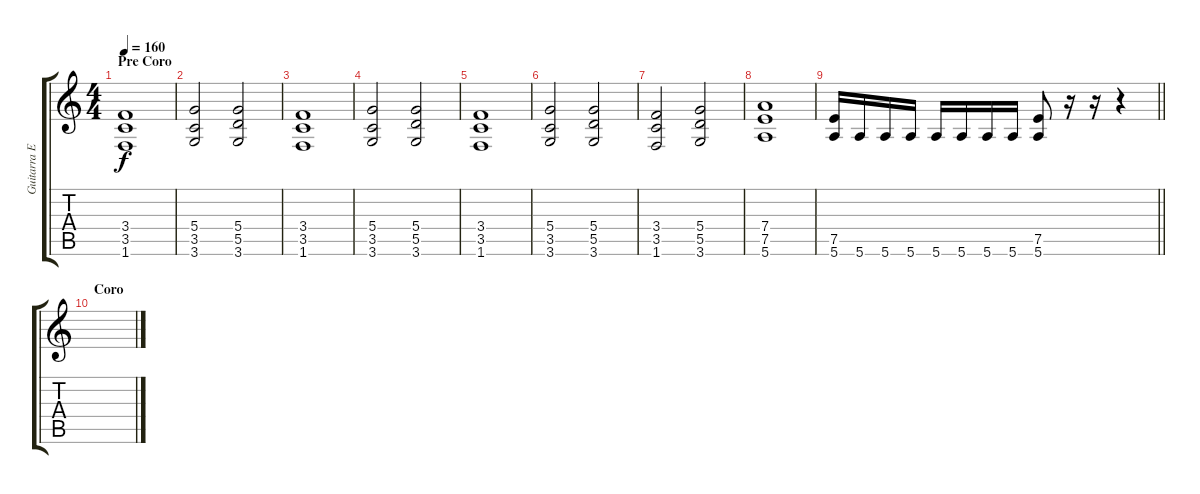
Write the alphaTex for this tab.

\track ("Guitarra Extra" "Guitarra E") {instrument distortionguitar}
\staff {score tabs}
\tuning (E4 B3 G3 D3 A2 E2) {hide}
\ts (4 4)
\section ("" "Pre Coro")
\tempo 160
\clef g2
\ks c
(3.4 3.5 1.6).1{dy f} |
(5.4 3.5 3.6).2 (5.4 5.5 3.6).2 |
(3.4 3.5 1.6).1 |
(5.4 3.5 3.6).2 (5.4 5.5 3.6).2 |
(3.4 3.5 1.6).1 |
(5.4 3.5 3.6).2 (5.4 5.5 3.6).2 |
(3.4 3.5 1.6).2 (5.4 5.5 3.6).2 |
(7.4 7.5 5.6).1 |
\barLineRight lightlight
(7.5 5.6).16 5.6.16 5.6.16 5.6.16 5.6.16 5.6.16 5.6.16 5.6.16 (7.5 5.6).8 r.16 r.16 r.4 |
\section ("" "Coro")
